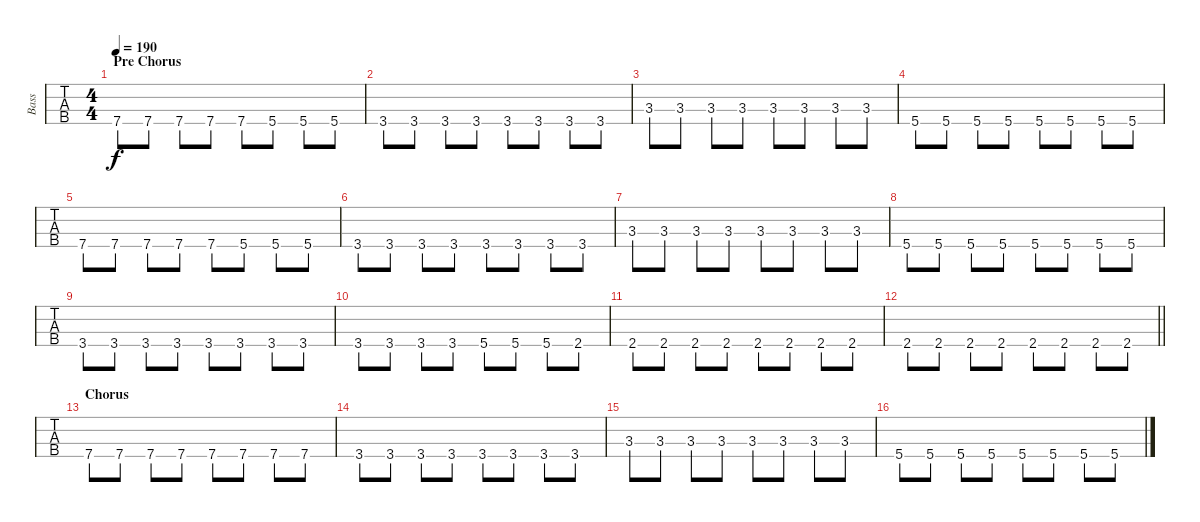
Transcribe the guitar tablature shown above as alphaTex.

\track ("Bass" "Bass") {instrument electricbassfinger}
\staff {tabs}
\tuning (F2 C2 G1 C1) {hide}
\ts (4 4)
\section ("" "Pre Chorus")
\tempo 190
\clef f4
\ks c
7.4.8{dy f} 7.4.8 7.4.8 7.4.8 7.4.8 5.4.8 5.4.8 5.4.8 |
3.4.8 3.4.8 3.4.8 3.4.8 3.4.8 3.4.8 3.4.8 3.4.8 |
3.3.8 3.3.8 3.3.8 3.3.8 3.3.8 3.3.8 3.3.8 3.3.8 |
5.4.8 5.4.8 5.4.8 5.4.8 5.4.8 5.4.8 5.4.8 5.4.8 |
7.4.8 7.4.8 7.4.8 7.4.8 7.4.8 5.4.8 5.4.8 5.4.8 |
3.4.8 3.4.8 3.4.8 3.4.8 3.4.8 3.4.8 3.4.8 3.4.8 |
3.3.8 3.3.8 3.3.8 3.3.8 3.3.8 3.3.8 3.3.8 3.3.8 |
5.4.8 5.4.8 5.4.8 5.4.8 5.4.8 5.4.8 5.4.8 5.4.8 |
3.4.8 3.4.8 3.4.8 3.4.8 3.4.8 3.4.8 3.4.8 3.4.8 |
3.4.8 3.4.8 3.4.8 3.4.8 5.4.8 5.4.8 5.4.8 2.4.8 |
2.4.8 2.4.8 2.4.8 2.4.8 2.4.8 2.4.8 2.4.8 2.4.8 |
\barLineRight lightlight
2.4.8 2.4.8 2.4.8 2.4.8 2.4.8 2.4.8 2.4.8 2.4.8 |
\section ("" "Chorus")
7.4.8 7.4.8 7.4.8 7.4.8 7.4.8 7.4.8 7.4.8 7.4.8 |
3.4.8 3.4.8 3.4.8 3.4.8 3.4.8 3.4.8 3.4.8 3.4.8 |
3.3.8 3.3.8 3.3.8 3.3.8 3.3.8 3.3.8 3.3.8 3.3.8 |
5.4.8 5.4.8 5.4.8 5.4.8 5.4.8 5.4.8 5.4.8 5.4.8
